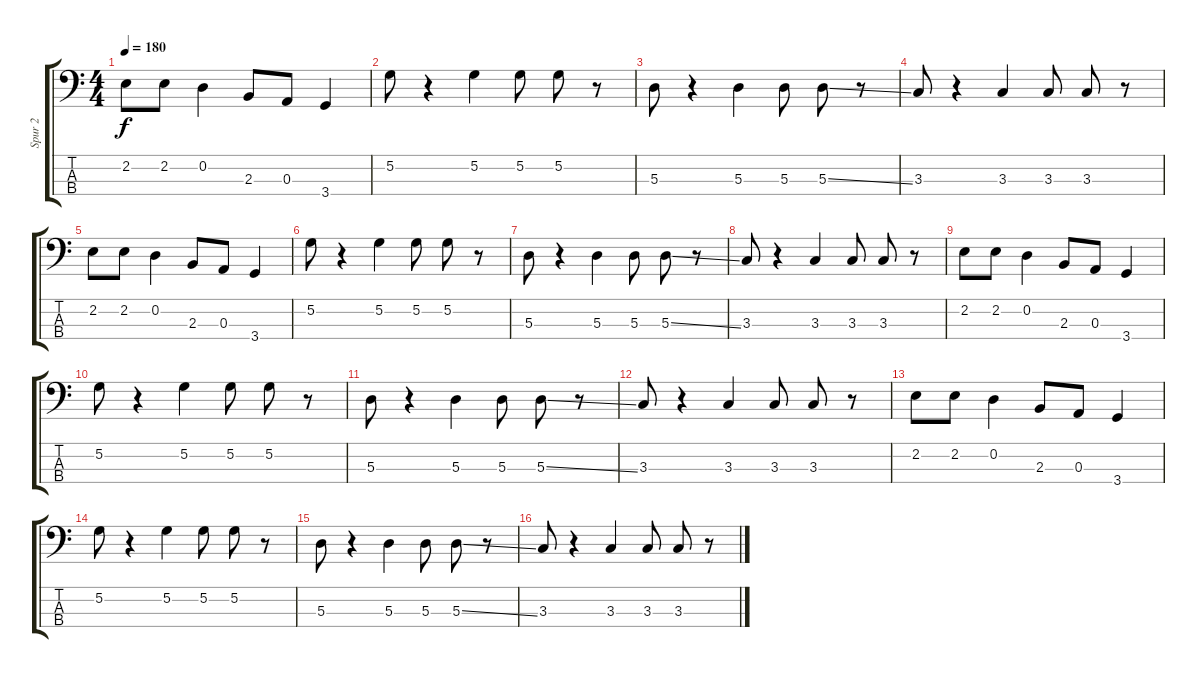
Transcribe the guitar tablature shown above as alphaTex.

\track ("Spur 2" "Spur 2") {instrument electricbassfinger}
\staff {score tabs}
\tuning (G2 D2 A1 E1) {hide}
\ts (4 4)
\tempo 180
\clef f4
\ks c
2.2.8{dy f} 2.2.8 0.2.4 2.3.8 0.3.8 3.4.4 |
5.2.8 r.4 5.2.4 5.2.8 5.2.8 r.8 |
5.3.8 r.4 5.3.4 5.3.8 5.3{ss}.8 r.8 |
3.3.8 r.4 3.3.4 3.3.8 3.3.8 r.8 |
2.2.8 2.2.8 0.2.4 2.3.8 0.3.8 3.4.4 |
5.2.8 r.4 5.2.4 5.2.8 5.2.8 r.8 |
5.3.8 r.4 5.3.4 5.3.8 5.3{ss}.8 r.8 |
3.3.8 r.4 3.3.4 3.3.8 3.3.8 r.8 |
2.2.8 2.2.8 0.2.4 2.3.8 0.3.8 3.4.4 |
5.2.8 r.4 5.2.4 5.2.8 5.2.8 r.8 |
5.3.8 r.4 5.3.4 5.3.8 5.3{ss}.8 r.8 |
3.3.8 r.4 3.3.4 3.3.8 3.3.8 r.8 |
2.2.8 2.2.8 0.2.4 2.3.8 0.3.8 3.4.4 |
5.2.8 r.4 5.2.4 5.2.8 5.2.8 r.8 |
5.3.8 r.4 5.3.4 5.3.8 5.3{ss}.8 r.8 |
3.3.8 r.4 3.3.4 3.3.8 3.3.8 r.8
